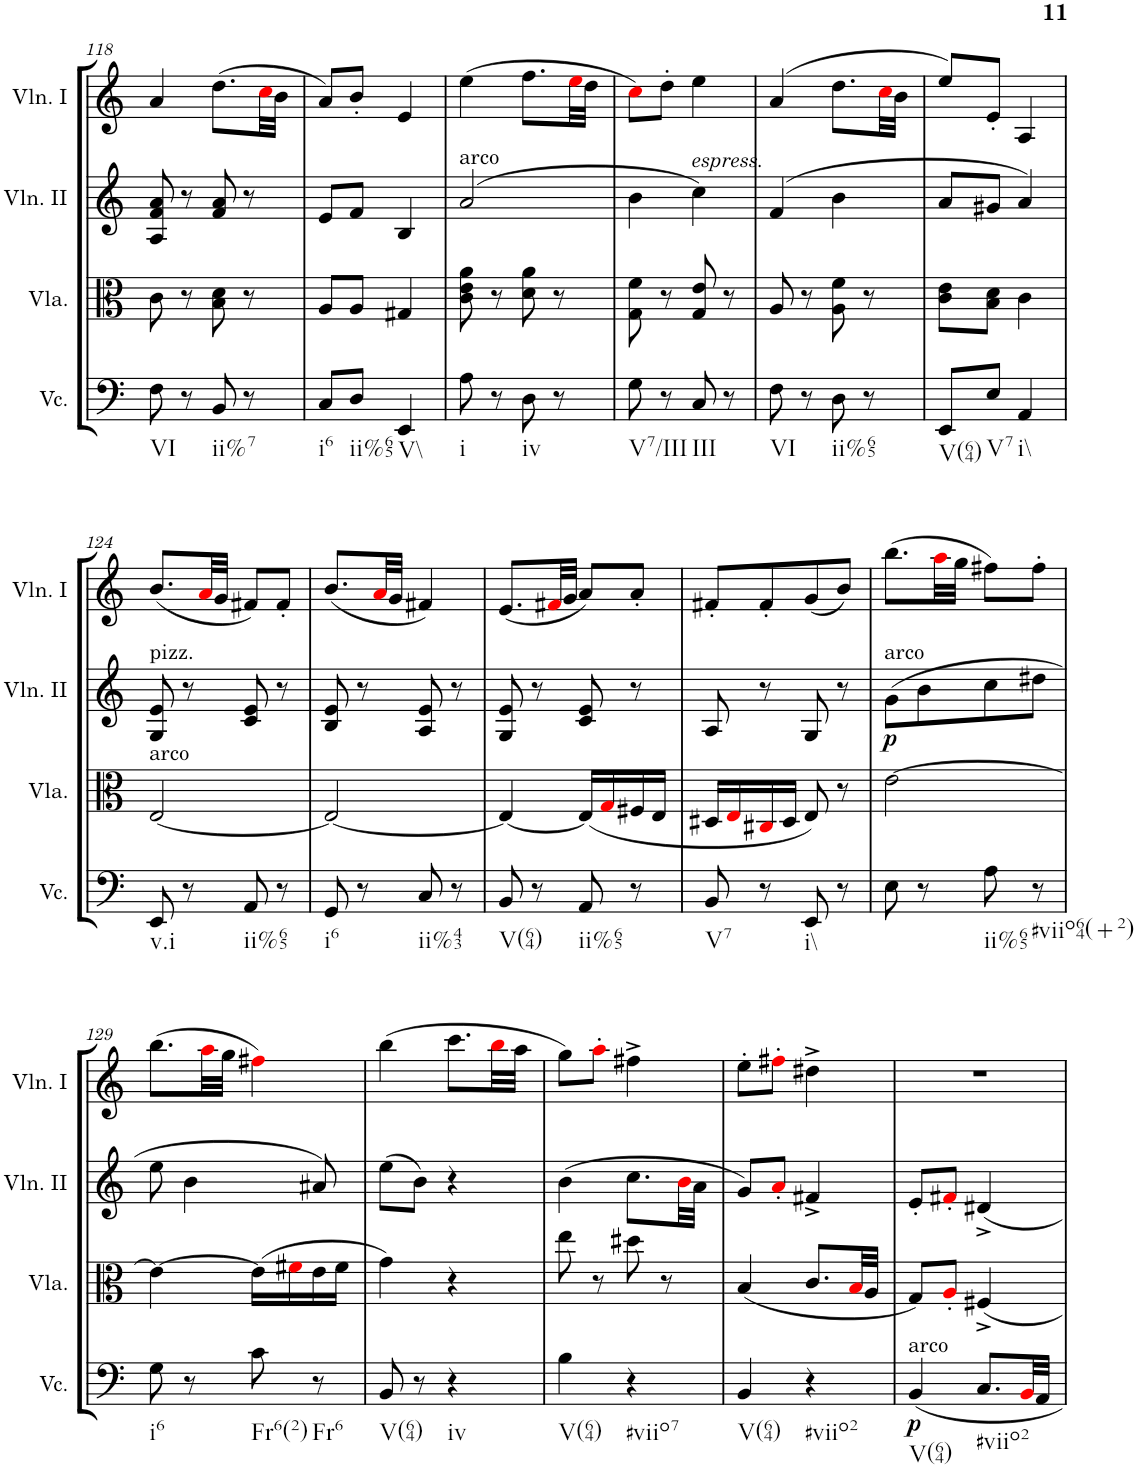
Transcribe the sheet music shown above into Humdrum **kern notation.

**kern	**dynam	**kern	**kern	**dynam	**kern
*part4	*part4	*part3	*part2	*part2	*part1
*staff4	*staff4	*staff3	*staff2	*staff2	*staff1
*I"Violoncello	*	*I"Viola	*I"Violino II	*	*I"Violino I
*I'Vc.	*	*I'Vla.	*I'Vln. II	*	*I'Vln. I
!!LO:PB:g=z
*clefF4	*	*clefC3	*clefG2	*	*clefG2
*k[]	*	*k[]	*k[]	*	*k[]
*C:	*	*C:	*C:	*	*C:
*M2/4	*	*M2/4	*M2/4	*	*M2/4
=118	=118	=118	=118	=118	=118
!LO:TX:b:t=VI	!	!	!	!	!
8F\	.	8c\	8A/ 8f/ 8a/	.	4a/
8r	.	8r	8r	.	.
!LO:TX:b:t=ii%7	!	!	!	!	!
8BB/	.	8B\ 8d\	8f/ 8a/	.	(>8.dd\L
8r	.	8r	8r	.	.
.	.	.	.	.	32cci\LL
.	.	.	.	.	32b\JJJ
=119	=119	=119	=119	=119	=119
!LO:TX:b:t=i6	!	!	!	!	!
8C/L	.	8A/L	8e/L	.	8a/L)
!LO:TX:b:t=ii%65	!	!	!	!	!
8D/J	.	8A/J	8f/J	.	8b'/J
!LO:TX:b:t=V\\	!	!	!	!	!
4EE/	.	4G#X/	4B/	.	4e/
=120	=120	=120	=120	=120	=120
!	!	!	!LO:TX:a:t=arco	!	!
!LO:TX:b:t=i	!	!	!	!	!
8A\	.	8c\ 8e\ 8a\	(>2a/	.	(>4ee\
8r	.	8r	.	.	.
!LO:TX:b:t=iv	!	!	!	!	!
8D\	.	8d\ 8a\	.	.	8.ff\L
8r	.	8r	.	.	.
.	.	.	.	.	32eei\LL
.	.	.	.	.	32dd\JJJ
=121	=121	=121	=121	=121	=121
!LO:TX:b:t=V7/III	!	!	!	!	!
8G\	.	8G\ 8f\	4b\	.	8cci\L)
8r	.	8r	.	.	8dd'\J
!	!	!	!LO:TX:a:i:t=espress.	!	!
!LO:TX:b:t=III	!	!	!	!	!
8C/	.	8G/ 8e/	4cc\)	.	4ee\
8r	.	8r	.	.	.
=122	=122	=122	=122	=122	=122
!LO:TX:b:t=VI	!	!	!	!	!
8F\	.	8A/	(>4f/	.	(>4a/
8r	.	8r	.	.	.
!LO:TX:b:t=ii%65	!	!	!	!	!
8D\	.	8A\ 8f\	4b\	.	8.dd\L
8r	.	8r	.	.	.
.	.	.	.	.	32cci\LL
.	.	.	.	.	32b\JJJ
=123	=123	=123	=123	=123	=123
!LO:TX:b:t=V(64)	!	!	!	!	!
8EE/L	.	8c\ 8e\L	8a/L	.	8ee/L)
!LO:TX:b:t=V7	!	!	!	!	!
8E/J	.	8B\ 8d\J	8g#X/J	.	8e'/J
!LO:TX:b:t=i\\	!	!	!	!	!
4AA/	.	4c\	4a/)	.	4A/
!!LO:LB:g=z
=124	=124	=124	=124	=124	=124
!	!	!	!LO:TX:a:t=pizz.	!	!
!	!	!LO:TX:a:t=arco	!	!	!
!LO:TX:b:t=v.i	!	!	!	!	!
8EE/	.	[2E/	8G/ 8e/	.	(<8.b/L
8r	.	.	8r	.	.
.	.	.	.	.	32ai/LL
.	.	.	.	.	32g/JJJ
!LO:TX:b:t=ii%65	!	!	!	!	!
8AA/	.	.	8c/ 8e/	.	8f#X/L)
8r	.	.	8r	.	8f#'/J
=125	=125	=125	=125	=125	=125
!LO:TX:b:t=i6	!	!	!	!	!
8GG/	.	2E/_	8B/ 8e/	.	(<8.b/L
8r	.	.	8r	.	.
.	.	.	.	.	32ai/LL
.	.	.	.	.	32g/JJJ
!LO:TX:b:t=ii%43	!	!	!	!	!
8C/	.	.	8A/ 8e/	.	4f#X/)
8r	.	.	8r	.	.
=126	=126	=126	=126	=126	=126
!LO:TX:b:t=V(64)	!	!	!	!	!
8BB/	.	4E/_	8G/ 8e/	.	(<8.e/L
8r	.	.	8r	.	.
.	.	.	.	.	32f#Xi/LL
.	.	.	.	.	32g/JJJ
!LO:TX:b:t=ii%65	!	!	!	!	!
8AA/	.	(<16E/LL]	8c/ 8e/	.	8a/L)
.	.	16Gi/	.	.	.
8r	.	16F#X/	8r	.	8a'/J
.	.	16E/JJ	.	.	.
=127	=127	=127	=127	=127	=127
!LO:TX:b:t=V7	!	!	!	!	!
8BB/	.	16D#X/LL	8A/	.	8f#X'/L
.	.	16Ei/	.	.	.
8r	.	16C#Xi/	8r	.	8f#'/
.	.	16D#/JJ	.	.	.
!LO:TX:b:t=i\\	!	!	!	!	!
8EE/	.	8E/)	8G/	.	(<8g/
8r	.	8r	8r	.	8b/J)
=128	=128	=128	=128	=128	=128
!	!	!	!LO:TX:a:t=arco	!	!
!	!	!	!	!LO:DY:b	!
8E\	.	[2e\	(>8g\L	p	(>8.bb\L
8r	.	.	8b\	.	.
.	.	.	.	.	32aai\LL
.	.	.	.	.	32gg\JJJ
!LO:TX:b:t=ii%65	!	!	!	!	!
8A\	.	.	8cc\	.	8ff#X\L)
!LO:TX:b:t=#viio64(+2)	!	!	!	!	!
8r	.	.	8dd#X\J	.	8ff#'\J
!!LO:LB:g=z
=129	=129	=129	=129	=129	=129
!LO:TX:b:t=i6	!	!	!	!	!
8G\	.	4e\_	8ee\	.	(>8.bb\L
8r	.	.	4b\	.	.
.	.	.	.	.	32aai\LL
.	.	.	.	.	32gg\JJJ
!LO:TX:b:t=Fr6(2)	!	!	!	!	!
8c\	.	(>16e\LL]	.	.	4ff#Xi\)
.	.	16f#Xi\	.	.	.
!LO:TX:b:t=Fr6	!	!	!	!	!
8r	.	16e\	8a#X/)	.	.
.	.	16f#\JJ	.	.	.
=130	=130	=130	=130	=130	=130
!LO:TX:b:t=V(64)	!	!	!	!	!
8BB/	.	4g\)	(>8ee\L	.	(>4bb\
8r	.	.	8b\J)	.	.
!LO:TX:b:t=iv	!	!	!	!	!
4r	.	4r	4r	.	8.ccc\L
.	.	.	.	.	32bbi\LL
.	.	.	.	.	32aa\JJJ
=131	=131	=131	=131	=131	=131
!LO:TX:b:t=V(64)	!	!	!	!	!
4B\	.	8ee\	(>4b\	.	8gg\L)
.	.	8r	.	.	8aa'i\J
!LO:TX:b:t=#viio7	!	!	!	!	!
4r	.	8dd#X\	8.cc\L	.	4ff#X^\
.	.	8r	.	.	.
.	.	.	32bi\LL	.	.
.	.	.	32a\JJJ	.	.
=132	=132	=132	=132	=132	=132
!LO:TX:b:t=V(64)	!	!	!	!	!
4BB/	.	(<4B/	8g/L)	.	8ee'\L
.	.	.	8a'i/J	.	8ff#X'i\J
!LO:TX:b:t=#viio2	!	!	!	!	!
4r	.	8.c/L	4f#X^/	.	4dd#X^\
.	.	32Bi/LL	.	.	.
.	.	32A/JJJ	.	.	.
=133	=133	=133	=133	=133	=133
!LO:TX:a:t=arco	!	!	!	!	!
!LO:TX:b:t=V(64)	!	!	!	!	!
!	!LO:DY:b	!	!	!	!
4BB/	p	8G/L)	8e'/L	.	2r
.	.	8A'i/J	8f#X'i/J	.	.
!LO:TX:b:t=#viio2	!	!	!	!	!
8.C/L	.	4F#X^/	4d#X^/	.	.
32BBi/LL	.	.	.	.	.
32AA/JJJ	.	.	.	.	.
=	=	=	=	=	=
*-	*-	*-	*-	*-	*-
